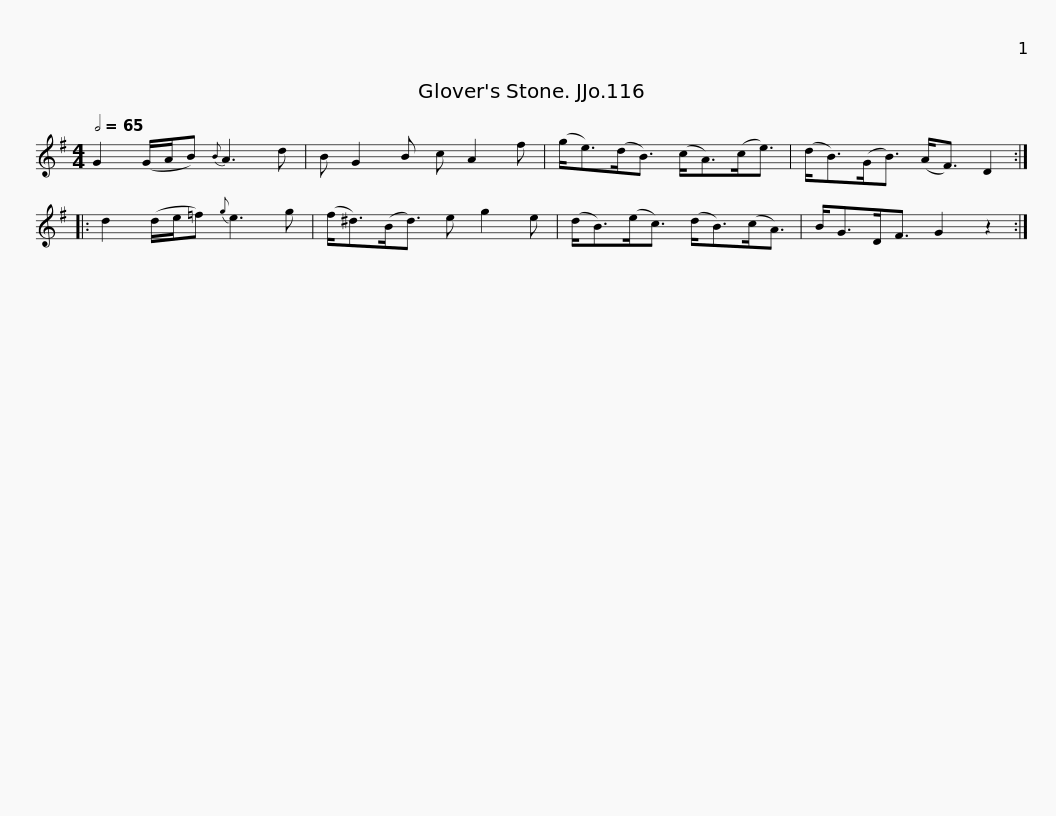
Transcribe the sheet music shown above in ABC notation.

X:1
L:1/8
Q:1/2=65
M:4/4
I:linebreak $
K:G
V:1 treble
V:1
 G2 (G/A/B){B} A3 d | B G2 B c A2 f | (g<e)(d<B) (c<A)(c<e) | (d<B)(G<B) (A<F) D2 :: d2 (d/e/=f){g} e3 g |$ %5
 (f<^d)(B<d) e g2 e | (d<B)(e<c) (d<B)(c<A) | B<GD<F G2 z2 :| %8
